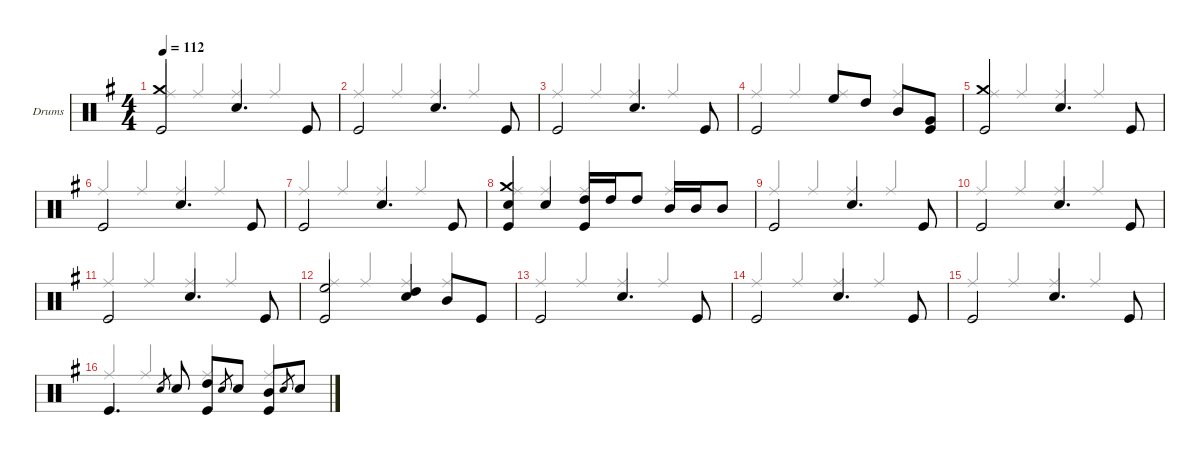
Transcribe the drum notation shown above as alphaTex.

\hideDynamics
\bracketExtendMode groupsimilarinstruments
\firstSystemTrackNameOrientation horizontal
\otherSystemsTrackNameOrientation horizontal
\track ("Drumkit" "Drums") {multiBarRest instrument percussion}
\staff {score}
\articulation defaults
\voice
\ts (4 4)
\tempo 112
\clef neutral
\ks g
("Crash medium (hit)" "Kick (hit)").2{dy f} "Snare (hit) 2".4{d} "Kick (hit)".8 |
"Kick (hit)".2 "Snare (hit) 2".4{d} "Kick (hit)".8 |
"Kick (hit)".2 "Snare (hit) 2".4{d} "Kick (hit)".8 |
"Kick (hit)".2 "High Floor Tom (hit)".8 "High Tom (hit)".8 "Mid Tom (hit)".8 ("Very Low Tom (hit)" "Kick (hit)").8 |
("Crash medium (hit)" "Kick (hit)").2 "Snare (hit) 2".4{d} "Kick (hit)".8 |
"Kick (hit)".2 "Snare (hit) 2".4{d} "Kick (hit)".8 |
"Kick (hit)".2 "Snare (hit) 2".4{d} "Kick (hit)".8 |
("Crash medium (hit)" "Snare (hit) 2" "Kick (hit)").4 "Snare (hit) 2".4 ("High Tom (hit)" "Kick (hit)").16 "High Tom (hit)".16 "High Tom (hit)".8 "Mid Tom (hit)".16 "Mid Tom (hit)".16 "Mid Tom (hit)".8 |
"Kick (hit)".2 "Snare (hit) 2".4{d} "Kick (hit)".8 |
"Kick (hit)".2 "Snare (hit) 2".4{d} "Kick (hit)".8 |
"Kick (hit)".2 "Snare (hit) 2".4{d} "Kick (hit)".8 |
("High Floor Tom (hit)" "Kick (hit)").2 ("High Tom (hit)" "Snare (hit) 2").4 "Mid Tom (hit)".8 "Kick (hit)".8 |
"Kick (hit)".2 "Snare (hit) 2".4{d} "Kick (hit)".8 |
"Kick (hit)".2 "Snare (hit) 2".4{d} "Kick (hit)".8 |
"Kick (hit)".2 "Snare (hit) 2".4{d} "Kick (hit)".8 |
"Kick (hit)".4{d} "Snare (hit) 2".8{gr dy mf} "Snare (hit) 2".8{dy f} ("High Tom (hit)" "Kick (hit)").8 "Snare (hit) 2".8{gr dy mf} "Snare (hit) 2".8{dy f} ("Mid Tom (hit)" "Kick (hit)").8 "Snare (hit) 2".8{gr dy mf} "Snare (hit) 2".8{dy f}
\voice
\clef neutral
\ottava regular
\simile none
\ks g "Ride (middle)".4{dy f beam invert} "Ride (middle)".4{beam invert} "Ride (middle)".4{beam invert} "Ride (middle)".4{beam invert}
|
"Ride (middle)".4{beam invert} "Ride (middle)".4{beam invert} "Ride (middle)".4{beam invert} "Ride (middle)".4{beam invert} |
"Ride (middle)".4{beam invert} "Ride (middle)".4{beam invert} "Ride (middle)".4{beam invert} "Ride (middle)".4{beam invert} |
"Ride (middle)".4{beam invert} "Ride (middle)".4{beam invert} "Ride (middle)".4{beam invert} "Ride (middle)".4{beam invert} |
"Ride (middle)".4{beam invert} "Ride (middle)".4{beam invert} "Ride (middle)".4{beam invert} "Ride (middle)".4{beam invert} |
"Ride (middle)".4{beam invert} "Ride (middle)".4{beam invert} "Ride (middle)".4{beam invert} "Ride (middle)".4{beam invert} |
"Ride (middle)".4{beam invert} "Ride (middle)".4{beam invert} "Ride (middle)".4{beam invert} "Ride (middle)".4{beam invert} |
"Ride (middle)".4{beam invert} "Ride (middle)".4{beam invert} "Ride (middle)".4{beam invert} "Ride (middle)".4{beam invert} |
"Ride (middle)".4{beam invert} "Ride (middle)".4{beam invert} "Ride (middle)".4{beam invert} "Ride (middle)".4{beam invert} |
"Ride (middle)".4{beam invert} "Ride (middle)".4{beam invert} "Ride (middle)".4{beam invert} "Ride (middle)".4{beam invert} |
"Ride (middle)".4{beam invert} "Ride (middle)".4{beam invert} "Ride (middle)".4{beam invert} "Ride (middle)".4{beam invert} |
"Ride (middle)".4{beam invert} "Ride (middle)".4{beam invert} "Ride (middle)".4{beam invert} "Ride (middle)".4{beam invert} |
"Ride (middle)".4{beam invert} "Ride (middle)".4{beam invert} "Ride (middle)".4{beam invert} "Ride (middle)".4{beam invert} |
"Ride (middle)".4{beam invert} "Ride (middle)".4{beam invert} "Ride (middle)".4{beam invert} "Ride (middle)".4{beam invert} |
"Ride (middle)".4{beam invert} "Ride (middle)".4{beam invert} "Ride (middle)".4{beam invert} "Ride (middle)".4{beam invert} |
"Ride (middle)".4{beam invert} "Ride (middle)".4{beam invert} "Ride (middle)".4{beam invert} "Ride (middle)".4{beam invert}
